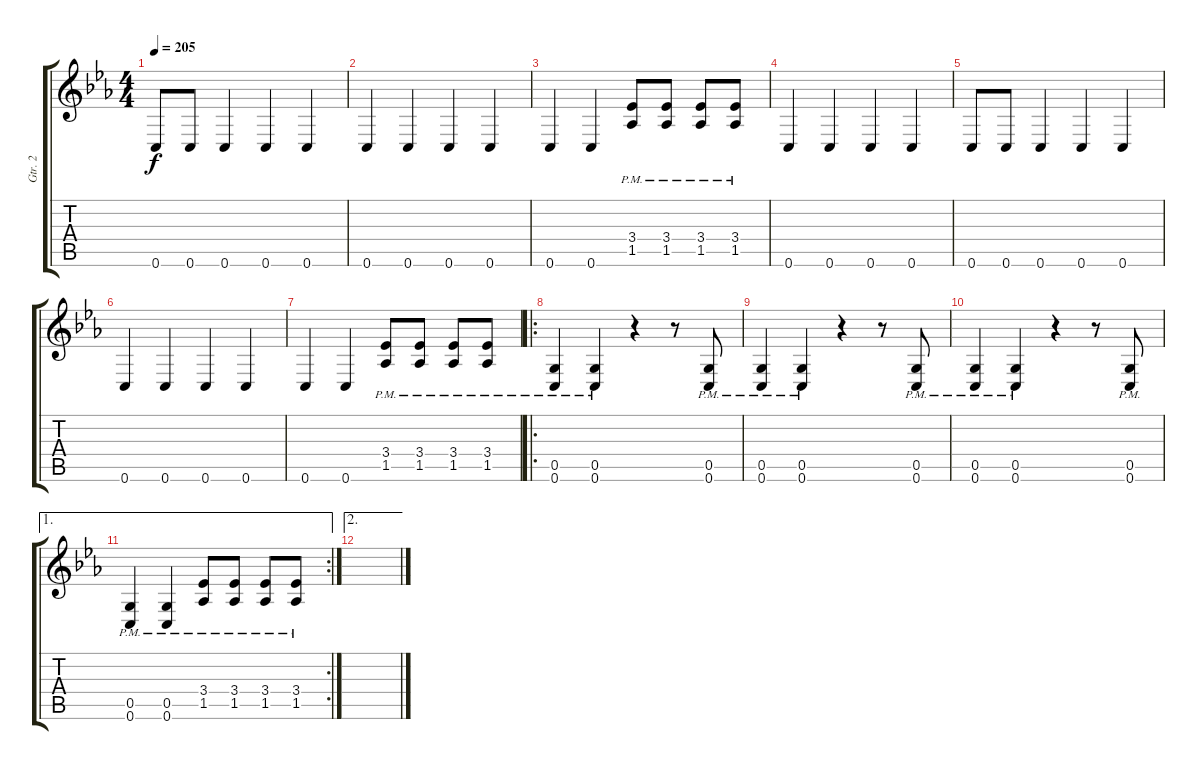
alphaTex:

\track ("Gtr. 2" "Gtr. 2") {instrument distortionguitar}
\staff {score tabs}
\tuning (D4 A3 F3 C3 G2 C2) {hide}
\ts (4 4)
\tempo 205
\clef g2
\ks eb
0.6.8{dy f} 0.6.8 0.6.4 0.6.4 0.6.4 |
0.6.4 0.6.4 0.6.4 0.6.4 |
0.6.4 0.6.4 (3.4{pm} 1.5{pm}).8 (3.4{pm} 1.5{pm}).8 (3.4{pm} 1.5{pm}).8 (3.4{pm} 1.5{pm}).8 |
0.6.4 0.6.4 0.6.4 0.6.4 |
0.6.8 0.6.8 0.6.4 0.6.4 0.6.4 |
0.6.4 0.6.4 0.6.4 0.6.4 |
0.6.4 0.6.4 (3.4{pm} 1.5{pm}).8 (3.4{pm} 1.5{pm}).8 (3.4{pm} 1.5{pm}).8 (3.4{pm} 1.5{pm}).8 |
\ro
(0.5{pm} 0.6{pm}).4 (0.5{pm} 0.6{pm}).4 r.4 r.8 (0.5{pm} 0.6{pm}).8 |
(0.5{pm} 0.6{pm}).4 (0.5{pm} 0.6{pm}).4 r.4 r.8 (0.5{pm} 0.6{pm}).8 |
(0.5{pm} 0.6{pm}).4 (0.5{pm} 0.6{pm}).4 r.4 r.8 (0.5{pm} 0.6{pm}).8 |
\ae 1
\rc 2
(0.5{pm} 0.6{pm}).4 (0.5{pm} 0.6{pm}).4 (3.4{pm} 1.5{pm}).8 (3.4{pm} 1.5{pm}).8 (3.4{pm} 1.5{pm}).8 (3.4{pm} 1.5{pm}).8 |
\ae 2
